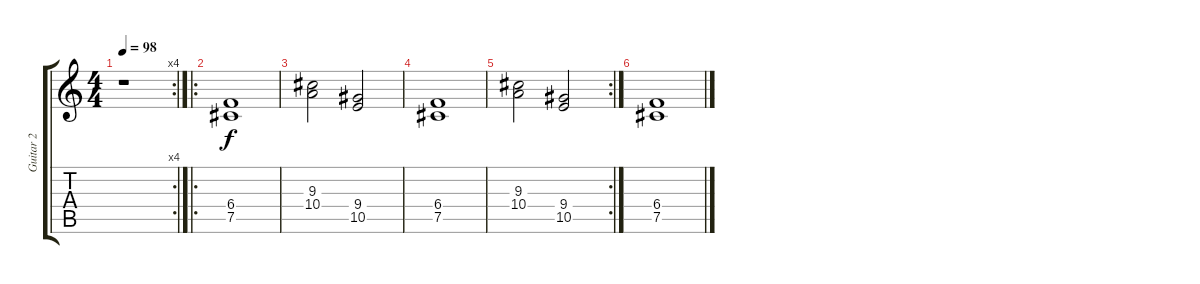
\track ("Guitar 2" "Guitar 2") {instrument electricguitarclean}
\staff {score tabs}
\tuning (Db4 Ab3 E3 B2 Gb2 Db2) {hide}
\rc 4
\ts (4 4)
\tempo 98
\clef g2
\ks c
r.1{dy f} |
\ro
(6.4 7.5).1 |
(9.3 10.4).2 (9.4 10.5).2 |
(6.4 7.5).1 |
\rc 2
(9.3 10.4).2 (9.4 10.5).2 |
(6.4 7.5).1
